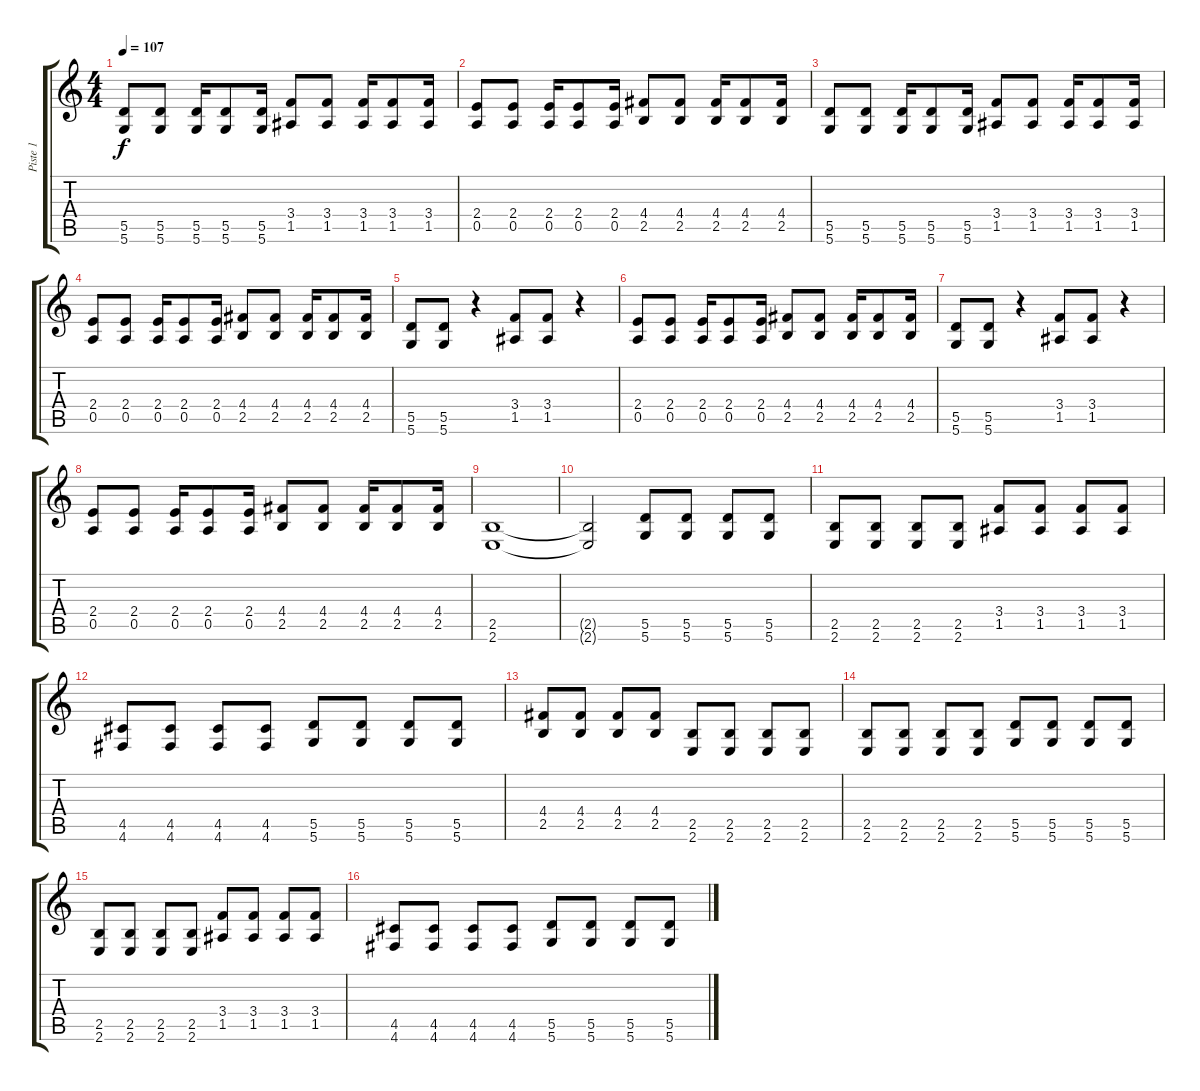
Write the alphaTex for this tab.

\track ("Piste 1" "Piste 1") {instrument distortionguitar}
\staff {score tabs}
\tuning (E4 B3 G3 D3 A2 D2) {hide}
\ts (4 4)
\tempo 107
\clef g2
\ks c
(5.5 5.6).8{dy f} (5.5 5.6).8 (5.5 5.6).16 (5.5 5.6).8 (5.5 5.6).16 (3.4 1.5).8 (3.4 1.5).8 (3.4 1.5).16 (3.4 1.5).8 (3.4 1.5).16 |
(2.4 0.5).8 (2.4 0.5).8 (2.4 0.5).16 (2.4 0.5).8 (2.4 0.5).16 (4.4 2.5).8 (4.4 2.5).8 (4.4 2.5).16 (4.4 2.5).8 (4.4 2.5).16 |
(5.5 5.6).8 (5.5 5.6).8 (5.5 5.6).16 (5.5 5.6).8 (5.5 5.6).16 (3.4 1.5).8 (3.4 1.5).8 (3.4 1.5).16 (3.4 1.5).8 (3.4 1.5).16 |
(2.4 0.5).8 (2.4 0.5).8 (2.4 0.5).16 (2.4 0.5).8 (2.4 0.5).16 (4.4 2.5).8 (4.4 2.5).8 (4.4 2.5).16 (4.4 2.5).8 (4.4 2.5).16 |
(5.5 5.6).8 (5.5 5.6).8 r.4 (3.4 1.5).8 (3.4 1.5).8 r.4 |
(2.4 0.5).8 (2.4 0.5).8 (2.4 0.5).16 (2.4 0.5).8 (2.4 0.5).16 (4.4 2.5).8 (4.4 2.5).8 (4.4 2.5).16 (4.4 2.5).8 (4.4 2.5).16 |
(5.5 5.6).8 (5.5 5.6).8 r.4 (3.4 1.5).8 (3.4 1.5).8 r.4 |
(2.4 0.5).8 (2.4 0.5).8 (2.4 0.5).16 (2.4 0.5).8 (2.4 0.5).16 (4.4 2.5).8 (4.4 2.5).8 (4.4 2.5).16 (4.4 2.5).8 (4.4 2.5).16 |
(2.5 2.6).1 |
(2.5{t} 2.6{t}).2 (5.5 5.6).8 (5.5 5.6).8 (5.5 5.6).8 (5.5 5.6).8 |
(2.5 2.6).8 (2.5 2.6).8 (2.5 2.6).8 (2.5 2.6).8 (3.4 1.5).8 (3.4 1.5).8 (3.4 1.5).8 (3.4 1.5).8 |
(4.5 4.6).8 (4.5 4.6).8 (4.5 4.6).8 (4.5 4.6).8 (5.5 5.6).8 (5.5 5.6).8 (5.5 5.6).8 (5.5 5.6).8 |
(4.4 2.5).8 (4.4 2.5).8 (4.4 2.5).8 (4.4 2.5).8 (2.5 2.6).8 (2.5 2.6).8 (2.5 2.6).8 (2.5 2.6).8 |
(2.5 2.6).8 (2.5 2.6).8 (2.5 2.6).8 (2.5 2.6).8 (5.5 5.6).8 (5.5 5.6).8 (5.5 5.6).8 (5.5 5.6).8 |
(2.5 2.6).8 (2.5 2.6).8 (2.5 2.6).8 (2.5 2.6).8 (3.4 1.5).8 (3.4 1.5).8 (3.4 1.5).8 (3.4 1.5).8 |
(4.5 4.6).8 (4.5 4.6).8 (4.5 4.6).8 (4.5 4.6).8 (5.5 5.6).8 (5.5 5.6).8 (5.5 5.6).8 (5.5 5.6).8
